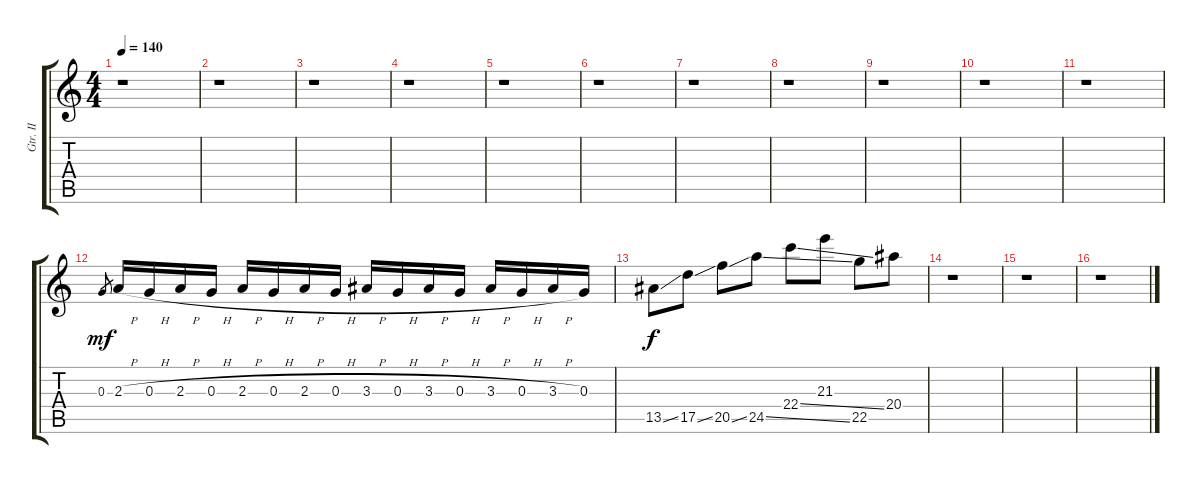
\track ("Gtr. II" "Gtr. II") {instrument acousticguitarsteel}
\staff {score tabs}
\tuning (E4 B3 G3 D3 A2 E2) {hide}
\ts (4 4)
\tempo 140
\clef g2
\ks c
r.1{dy mf} |
r.1 |
r.1 |
r.1 |
r.1 |
r.1 |
r.1 |
r.1 |
r.1 |
r.1 |
r.1 |
0.3.8{gr} 2.3{h}.16 0.3{h}.16 2.3{h}.16 0.3{h}.16 2.3{h}.16 0.3{h}.16 2.3{h}.16 0.3{h}.16 3.3{h}.16 0.3{h}.16 3.3{h}.16 0.3{h}.16 3.3{h}.16 0.3{h}.16 3.3{h}.16 0.3.16 |
13.5{ss}.8{dy f} 17.5{ss}.8 20.5{ss}.8 24.5{ss}.8 22.4{ss}.8 21.3.8 22.5.8 20.4.8 |
r.1{instrument overdrivenguitar} |
r.1 |
r.1
